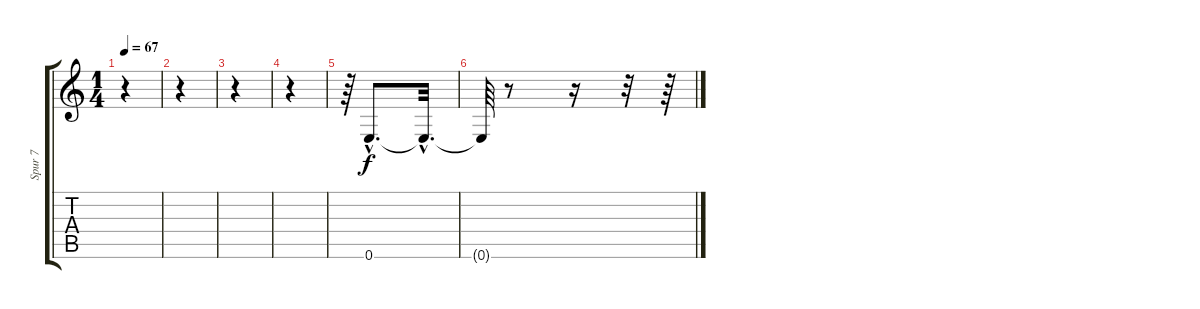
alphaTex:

\track ("Spur 7" "Spur 7") {instrument acousticguitarnylon}
\staff {score tabs}
\tuning (E4 B3 G3 D3 A2 E2) {hide}
\ts (1 4)
\tempo 67
\clef g2
\ks c
r.4{dy f} |
r.4 |
r.4 |
r.4 |
r.64 0.6{hac}.8{d} 0.6{hac t}.32{d} |
0.6{t}.64 r.8 r.16 r.32 r.64
